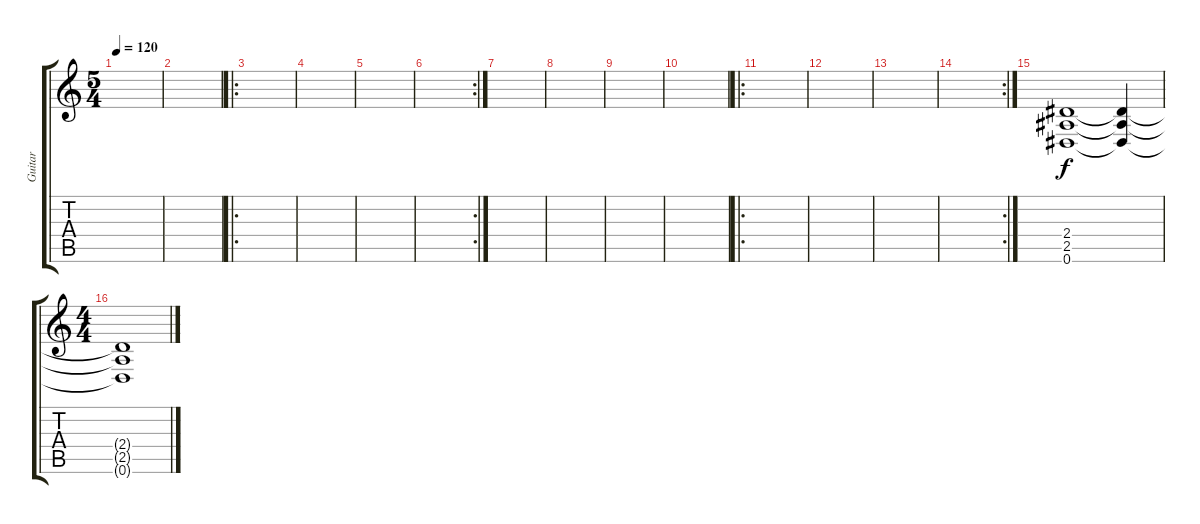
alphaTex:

\track ("Guitar" "Guitar") {instrument distortionguitar}
\staff {score tabs}
\tuning (Eb4 Bb3 Gb3 Db3 Ab2 Eb2) {hide}
\ts (5 4)
\tempo 120
\clef g2
\ks c
|
|
\ro
|
|
|
\rc 2
|
|
|
|
|
\ro
|
|
|
\rc 2
|
(2.4 2.5 0.6).1 (2.4{t} 2.5{t} 0.6{t}).4 |
\ts (4 4)
(2.4{t} 2.5{t} 0.6{t}).1
